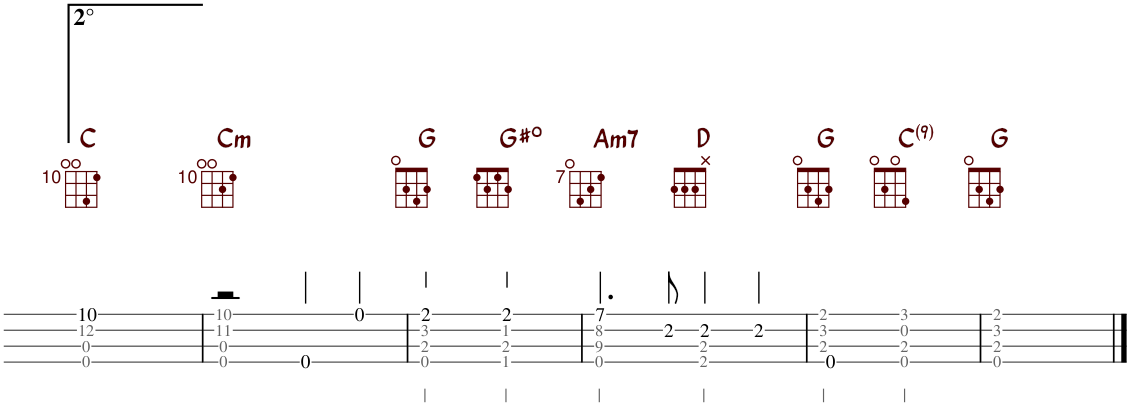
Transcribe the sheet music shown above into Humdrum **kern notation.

**kern	**harte
*part1	*part1
*staff1	*
*I"Ukulélé [Tablature]	*
!!LO:PB:g=z
*k[]	*
*M4/4	*
=17	=17
*^	*
1gg	1g!i 1c!i 1ee!i	C:maj
=18	=18	=18
!	!	!LO:H:kt=m
2r	1g!i 1c!i 1ee-!i 1gg!i	C:min
4g/	.	.
4a/	.	.
=19	=19	=19
2b/	2g!i\ 2d!i\ 2g!i\	G:maj
2b/	2g#!i\ 2d!i\ 2f!i\	G#:dim
=20	=20	=20
!	!	!LO:H:kt=m7
4.ee/	2g!i\ 2a!i\ 2cc!i\	A:min7
8f#X/	.	.
4f#/	2a!i\ 2d!i\	D:maj
4f#/	.	.
=21	=21	=21
1g	2d!i\ 2g!i\ 2b!i\	G:maj
.	2g!i\ 2d!i\ 2e!i\ 2cc!i\	C:maj(9)
=22	=22	=22
1ryy	1g!i 1d!i 1g!i 1b!i	G:maj
*v	*v	*
==	==
*-	*-
